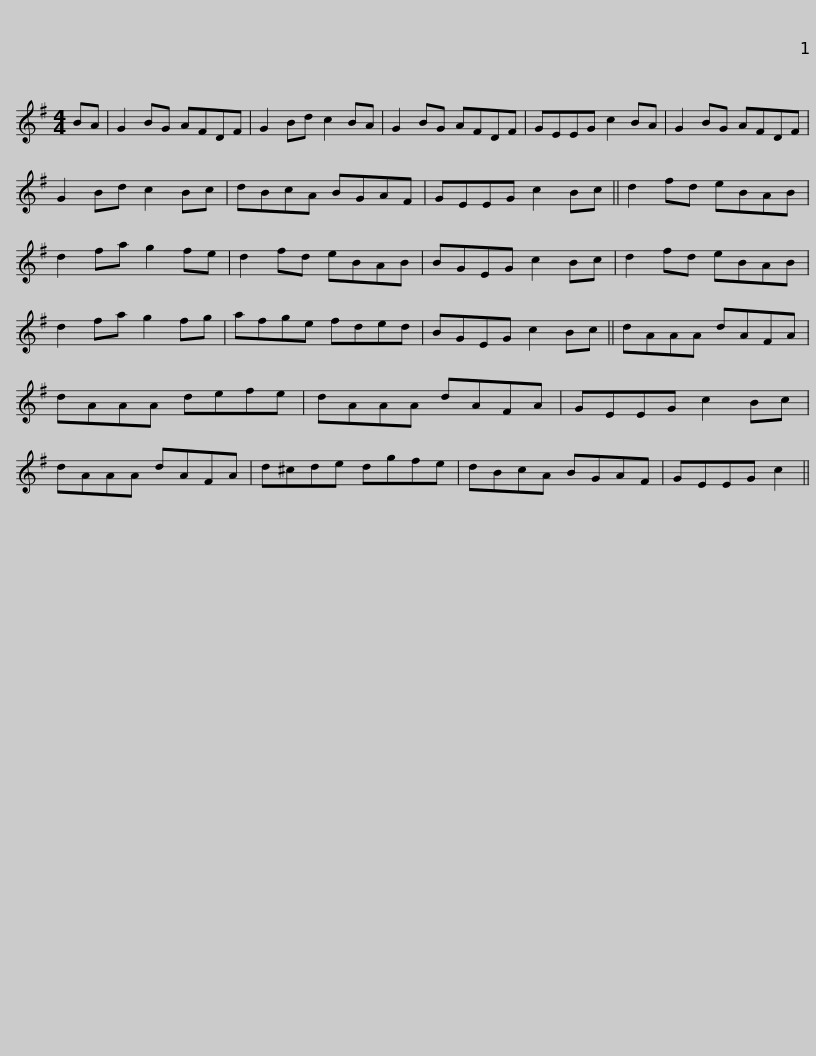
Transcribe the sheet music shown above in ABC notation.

X:1
L:1/8
M:4/4
I:linebreak $
K:G
V:1 treble
V:1
 BA | G2 BG AFDF | G2 Bd c2 BA | G2 BG AFDF | GEEG c2 BA | %5
 G2 BG AFDF | G2 Bd c2 Bc |$ dBcA BGAF | GEEG c2 Bc || d2 fd eBAB | %10
 d2 fa g2 fe | d2 fd eBAB | BGEG c2 Bc |$ d2 fd eBAB | d2 fa g2 fg | %15
 afge fded | BGEG c2 Bc || dAAA dAFA | dAAA defe |$ dAAA dAFA | %20
 GEEG c2 Bc | dAAA dAFA | d^cde dgfe | dBcA BGAF | GEEG c2 || %25
